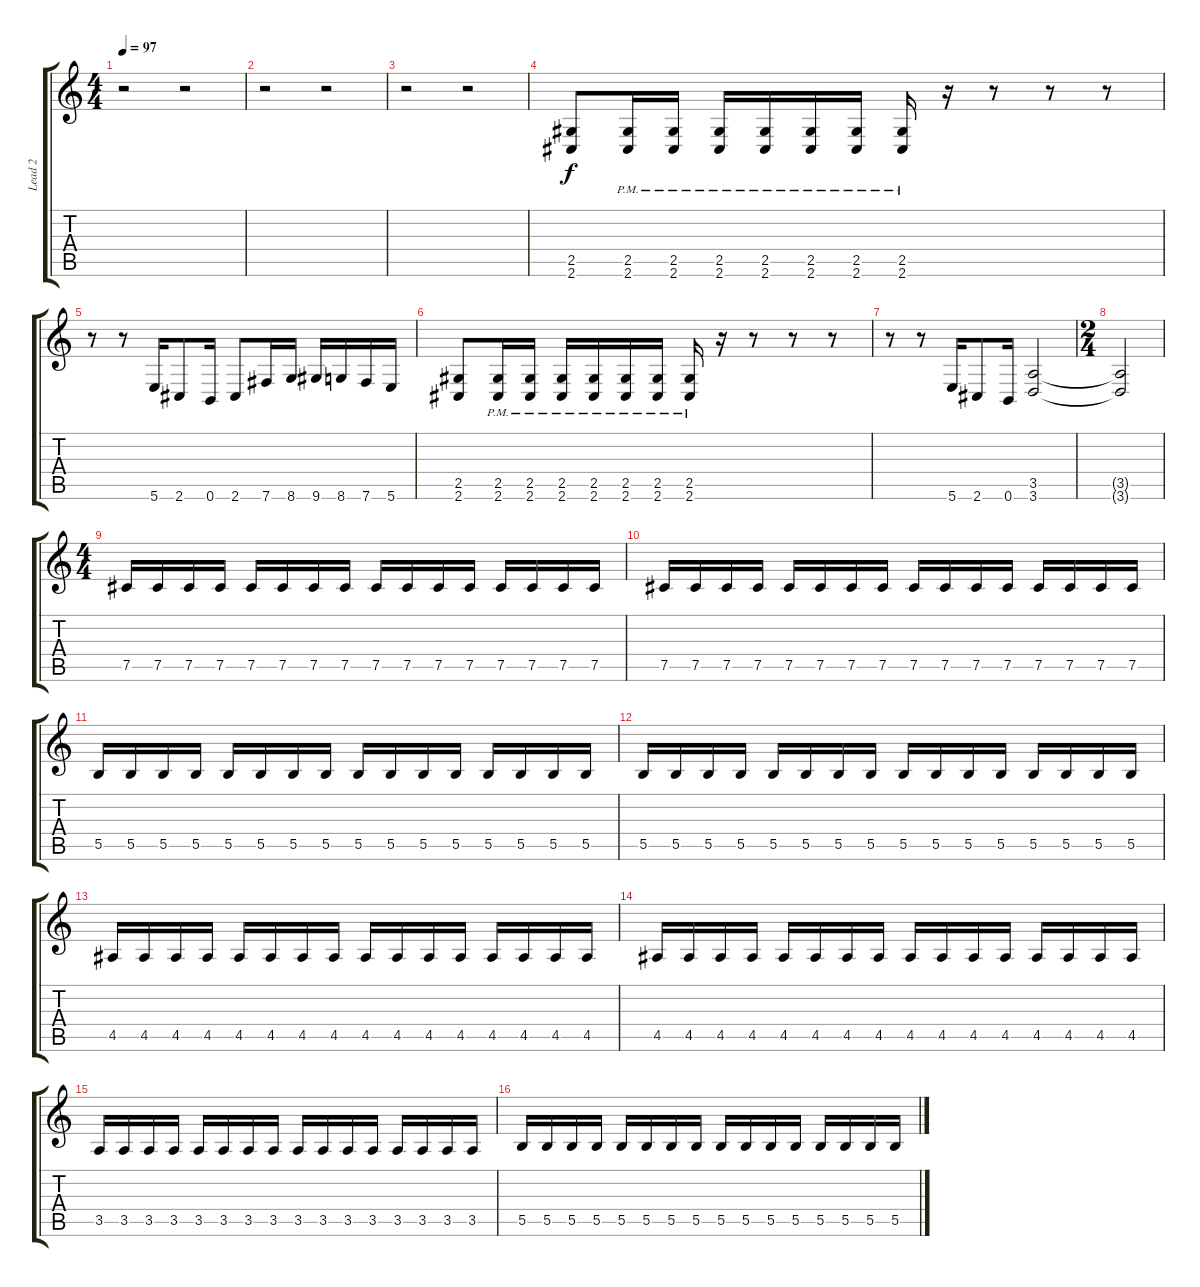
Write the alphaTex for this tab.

\track ("Lead 2" "Lead 2") {instrument distortionguitar}
\staff {score tabs}
\tuning (Db4 Ab3 E3 B2 Gb2 B1) {hide}
\ts (4 4)
\tempo 97
\clef g2
\ks c
r.2{dy f} r.2 |
r.2 r.2 |
\section ("" "")
r.2 r.2 |
(2.5 2.6).8 (2.5{pm} 2.6{pm}).16 (2.5{pm} 2.6{pm}).16 (2.5{pm} 2.6{pm}).16 (2.5{pm} 2.6{pm}).16 (2.5{pm} 2.6{pm}).16 (2.5{pm} 2.6{pm}).16 (2.5{pm} 2.6{pm}).16 r.16 r.8 r.8 r.8 |
r.8 r.8 5.6.16 2.6.8 0.6.16 2.6.8 7.6.16 8.6.16 9.6.16 8.6.16 7.6.16 5.6.16 |
(2.5 2.6).8 (2.5{pm} 2.6{pm}).16 (2.5{pm} 2.6{pm}).16 (2.5{pm} 2.6{pm}).16 (2.5{pm} 2.6{pm}).16 (2.5{pm} 2.6{pm}).16 (2.5{pm} 2.6{pm}).16 (2.5{pm} 2.6{pm}).16 r.16 r.8 r.8 r.8 |
r.8 r.8 5.6.16 2.6.8 0.6.16 (3.5 3.6).2 |
\ts (2 4)
(3.5{t} 3.6{t}).2 |
\ts (4 4)
7.5.16 7.5.16 7.5.16 7.5.16 7.5.16 7.5.16 7.5.16 7.5.16 7.5.16 7.5.16 7.5.16 7.5.16 7.5.16 7.5.16 7.5.16 7.5.16 |
7.5.16 7.5.16 7.5.16 7.5.16 7.5.16 7.5.16 7.5.16 7.5.16 7.5.16 7.5.16 7.5.16 7.5.16 7.5.16 7.5.16 7.5.16 7.5.16 |
5.5.16 5.5.16 5.5.16 5.5.16 5.5.16 5.5.16 5.5.16 5.5.16 5.5.16 5.5.16 5.5.16 5.5.16 5.5.16 5.5.16 5.5.16 5.5.16 |
5.5.16 5.5.16 5.5.16 5.5.16 5.5.16 5.5.16 5.5.16 5.5.16 5.5.16 5.5.16 5.5.16 5.5.16 5.5.16 5.5.16 5.5.16 5.5.16 |
4.5.16 4.5.16 4.5.16 4.5.16 4.5.16 4.5.16 4.5.16 4.5.16 4.5.16 4.5.16 4.5.16 4.5.16 4.5.16 4.5.16 4.5.16 4.5.16 |
4.5.16 4.5.16 4.5.16 4.5.16 4.5.16 4.5.16 4.5.16 4.5.16 4.5.16 4.5.16 4.5.16 4.5.16 4.5.16 4.5.16 4.5.16 4.5.16 |
3.5.16 3.5.16 3.5.16 3.5.16 3.5.16 3.5.16 3.5.16 3.5.16 3.5.16 3.5.16 3.5.16 3.5.16 3.5.16 3.5.16 3.5.16 3.5.16 |
\section ("" "")
5.5.16 5.5.16 5.5.16 5.5.16 5.5.16 5.5.16 5.5.16 5.5.16 5.5.16 5.5.16 5.5.16 5.5.16 5.5.16 5.5.16 5.5.16 5.5.16
